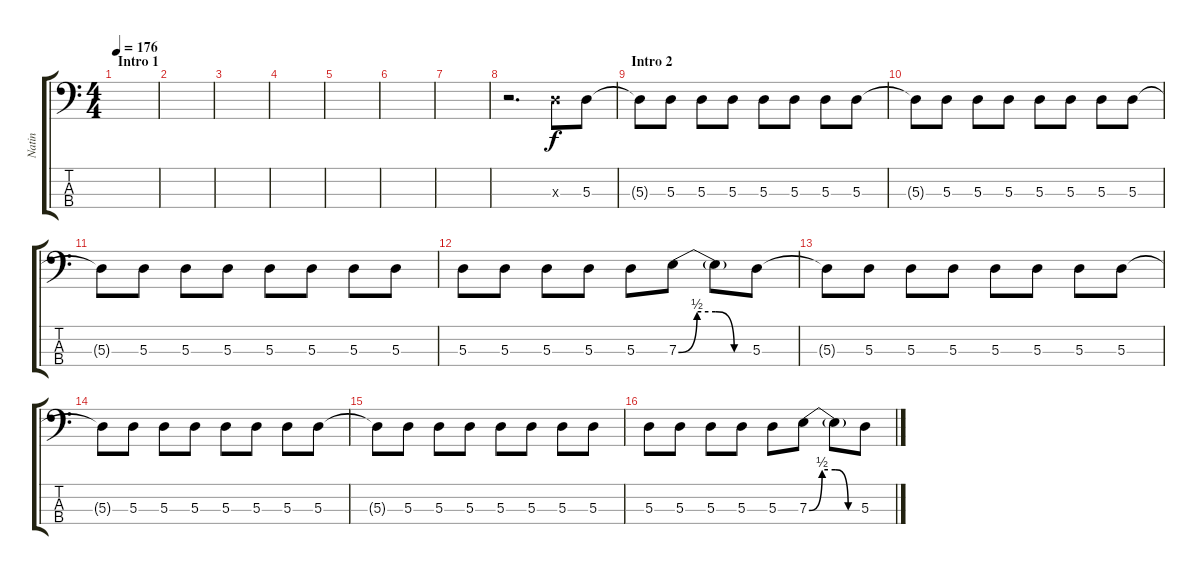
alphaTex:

\track ("Natin" "Natin") {instrument electricbasspick}
\staff {score tabs}
\tuning (G2 D2 A1 E1) {hide}
\ts (4 4)
\section ("" "Intro 1")
\tempo 176
\clef f4
\ks c
|
|
|
|
|
|
|
r.2{d} 5.3{x}.8 5.3.8 |
\section ("" "Intro 2")
5.3{t}.8 5.3.8 5.3.8 5.3.8 5.3.8 5.3.8 5.3.8 5.3.8 |
5.3{t}.8 5.3.8 5.3.8 5.3.8 5.3.8 5.3.8 5.3.8 5.3.8 |
5.3{t}.8 5.3.8 5.3.8 5.3.8 5.3.8 5.3.8 5.3.8 5.3.8 |
5.3.8 5.3.8 5.3.8 5.3.8 5.3.8 7.3{be (custom 0 0 15 2 30 2 45 0 60 0)}.8 7.3{t}.8 5.3.8 |
5.3{t}.8 5.3.8 5.3.8 5.3.8 5.3.8 5.3.8 5.3.8 5.3.8 |
5.3{t}.8 5.3.8 5.3.8 5.3.8 5.3.8 5.3.8 5.3.8 5.3.8 |
5.3{t}.8 5.3.8 5.3.8 5.3.8 5.3.8 5.3.8 5.3.8 5.3.8 |
5.3.8 5.3.8 5.3.8 5.3.8 5.3.8 7.3{be (custom 0 0 15 2 30 2 45 0 60 0)}.8 7.3{t}.8 5.3.8
